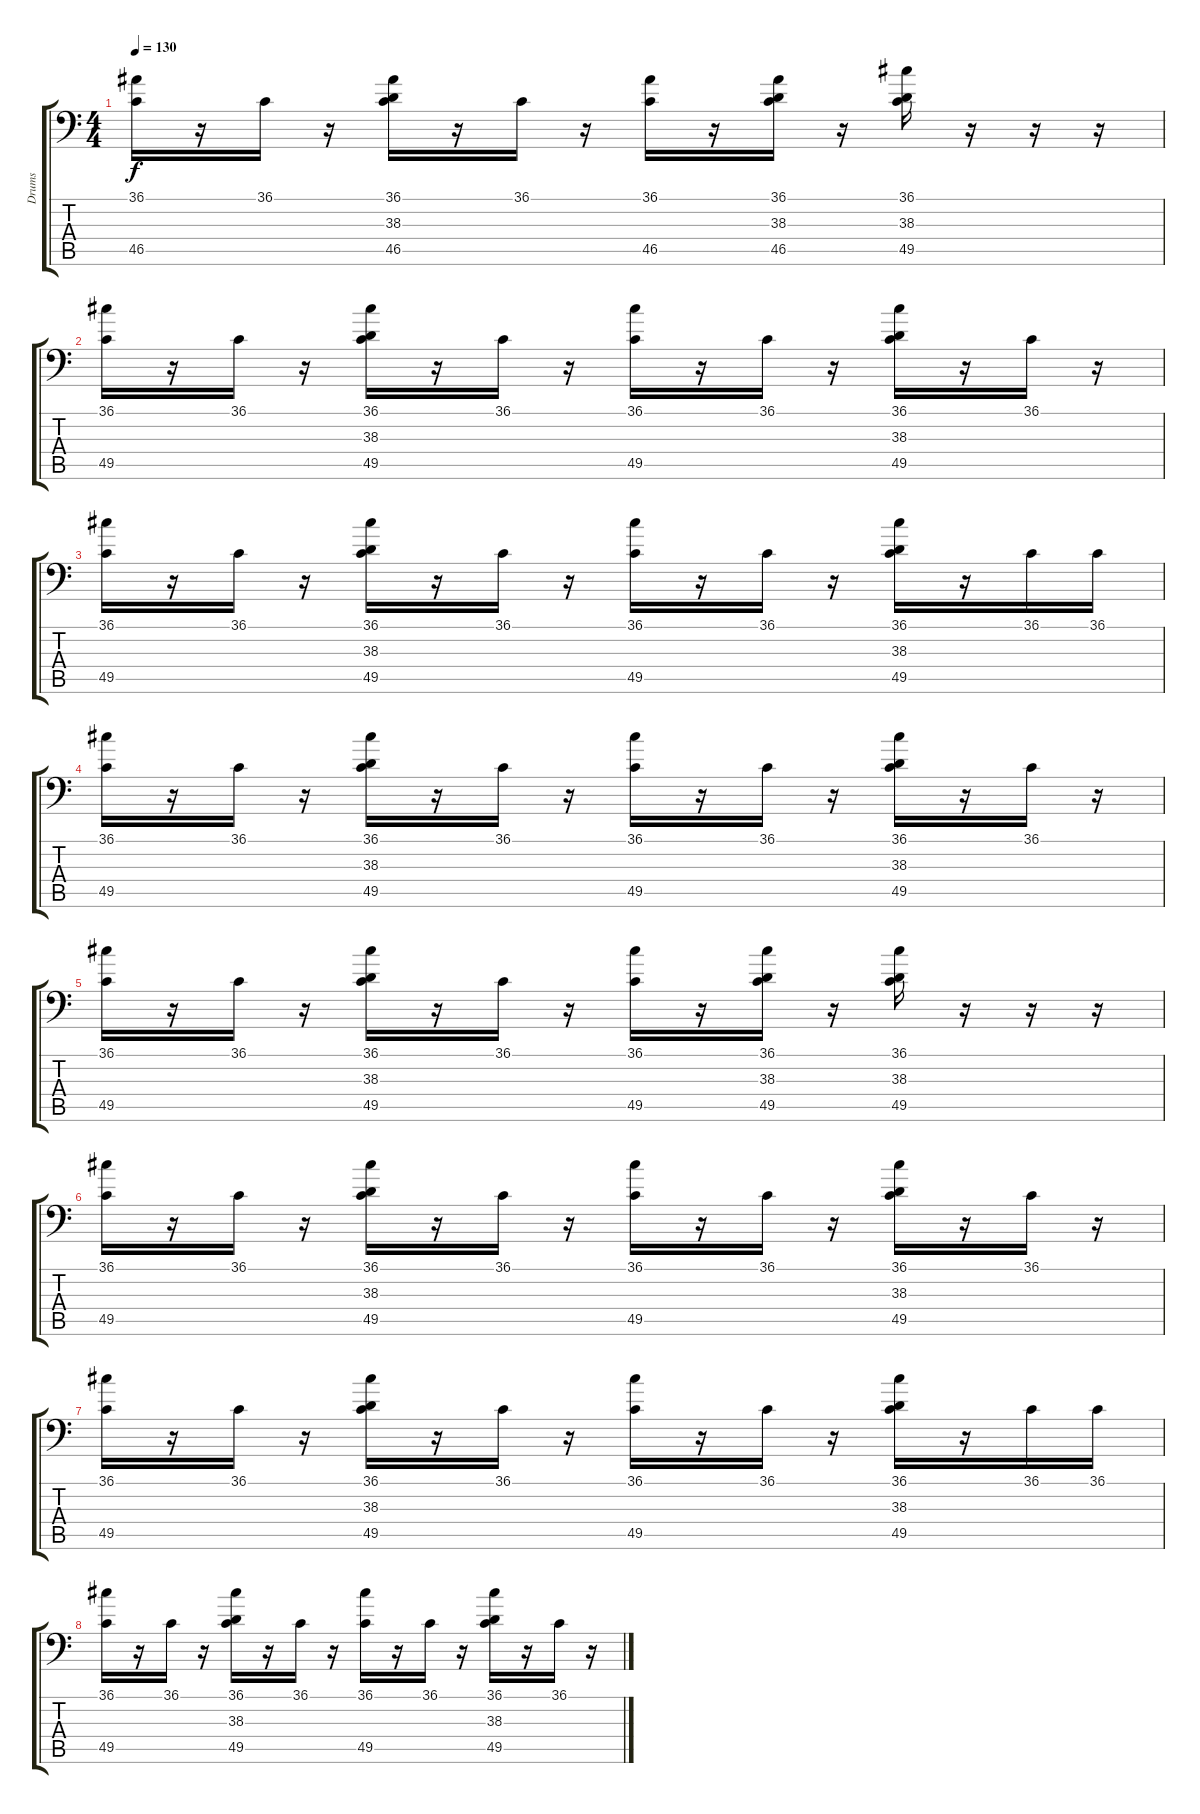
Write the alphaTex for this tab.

\track ("Drums" "Drums") {instrument acousticgrandpiano}
\staff {score tabs}
\tuning (C-1 C-1 C-1 C-1 C-1 C-1) {hide}
\ts (4 4)
\tempo 130
\clef f4
\ks c
(36.1 46.5).16{dy f} r.16 36.1.16 r.16 (36.1 38.3 46.5).16 r.16 36.1.16 r.16 (36.1 46.5).16 r.16 (36.1 38.3 46.5).16 r.16 (36.1 38.3 49.5).16 r.16 r.16 r.16 |
(36.1 49.5).16 r.16 36.1.16 r.16 (36.1 38.3 49.5).16 r.16 36.1.16 r.16 (36.1 49.5).16 r.16 36.1.16 r.16 (36.1 38.3 49.5).16 r.16 36.1.16 r.16 |
(36.1 49.5).16 r.16 36.1.16 r.16 (36.1 38.3 49.5).16 r.16 36.1.16 r.16 (36.1 49.5).16 r.16 36.1.16 r.16 (36.1 38.3 49.5).16 r.16 36.1.16 36.1.16 |
(36.1 49.5).16 r.16 36.1.16 r.16 (36.1 38.3 49.5).16 r.16 36.1.16 r.16 (36.1 49.5).16 r.16 36.1.16 r.16 (36.1 38.3 49.5).16 r.16 36.1.16 r.16 |
(36.1 49.5).16 r.16 36.1.16 r.16 (36.1 38.3 49.5).16 r.16 36.1.16 r.16 (36.1 49.5).16 r.16 (36.1 38.3 49.5).16 r.16 (36.1 38.3 49.5).16 r.16 r.16 r.16 |
(36.1 49.5).16 r.16 36.1.16 r.16 (36.1 38.3 49.5).16 r.16 36.1.16 r.16 (36.1 49.5).16 r.16 36.1.16 r.16 (36.1 38.3 49.5).16 r.16 36.1.16 r.16 |
(36.1 49.5).16 r.16 36.1.16 r.16 (36.1 38.3 49.5).16 r.16 36.1.16 r.16 (36.1 49.5).16 r.16 36.1.16 r.16 (36.1 38.3 49.5).16 r.16 36.1.16 36.1.16 |
(36.1 49.5).16 r.16 36.1.16 r.16 (36.1 38.3 49.5).16 r.16 36.1.16 r.16 (36.1 49.5).16 r.16 36.1.16 r.16 (36.1 38.3 49.5).16 r.16 36.1.16 r.16
